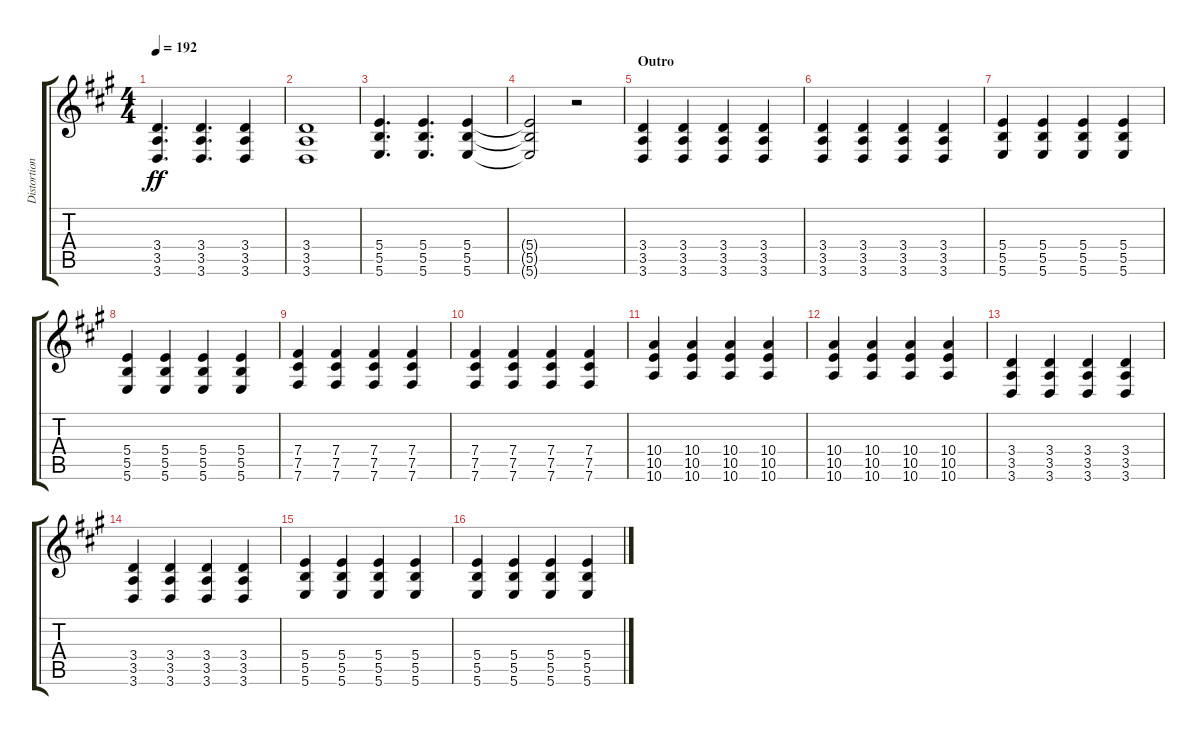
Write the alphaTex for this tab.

\track ("Distortion Guitar 1" "Distortion") {instrument distortionguitar}
\staff {score tabs}
\tuning (Db4 Ab3 E3 B2 Gb2 B1) {hide}
\ts (4 4)
\tempo 192
\clef g2
\ks a
(3.4 3.5 3.6).4{d dy ff} (3.4 3.5 3.6).4{d} (3.4 3.5 3.6).4 |
(3.4 3.5 3.6).1 |
(5.4 5.5 5.6).4{d} (5.4 5.5 5.6).4{d} (5.4 5.5 5.6).4 |
(5.4{t} 5.5{t} 5.6{t}).2 r.2 |
\section ("" "Outro")
(3.4 3.5 3.6).4{txt ""} (3.4 3.5 3.6).4 (3.4 3.5 3.6).4 (3.4 3.5 3.6).4 |
(3.4 3.5 3.6).4 (3.4 3.5 3.6).4 (3.4 3.5 3.6).4 (3.4 3.5 3.6).4 |
(5.4 5.5 5.6).4 (5.4 5.5 5.6).4 (5.4 5.5 5.6).4 (5.4 5.5 5.6).4 |
(5.4 5.5 5.6).4 (5.4 5.5 5.6).4 (5.4 5.5 5.6).4 (5.4 5.5 5.6).4 |
(7.4 7.5 7.6).4 (7.4 7.5 7.6).4 (7.4 7.5 7.6).4 (7.4 7.5 7.6).4 |
(7.4 7.5 7.6).4 (7.4 7.5 7.6).4 (7.4 7.5 7.6).4 (7.4 7.5 7.6).4 |
(10.4 10.5 10.6).4 (10.4 10.5 10.6).4 (10.4 10.5 10.6).4 (10.4 10.5 10.6).4 |
(10.4 10.5 10.6).4 (10.4 10.5 10.6).4 (10.4 10.5 10.6).4 (10.4 10.5 10.6).4 |
(3.4 3.5 3.6).4 (3.4 3.5 3.6).4 (3.4 3.5 3.6).4 (3.4 3.5 3.6).4 |
(3.4 3.5 3.6).4 (3.4 3.5 3.6).4 (3.4 3.5 3.6).4 (3.4 3.5 3.6).4 |
(5.4 5.5 5.6).4 (5.4 5.5 5.6).4 (5.4 5.5 5.6).4 (5.4 5.5 5.6).4 |
(5.4 5.5 5.6).4 (5.4 5.5 5.6).4 (5.4 5.5 5.6).4 (5.4 5.5 5.6).4
